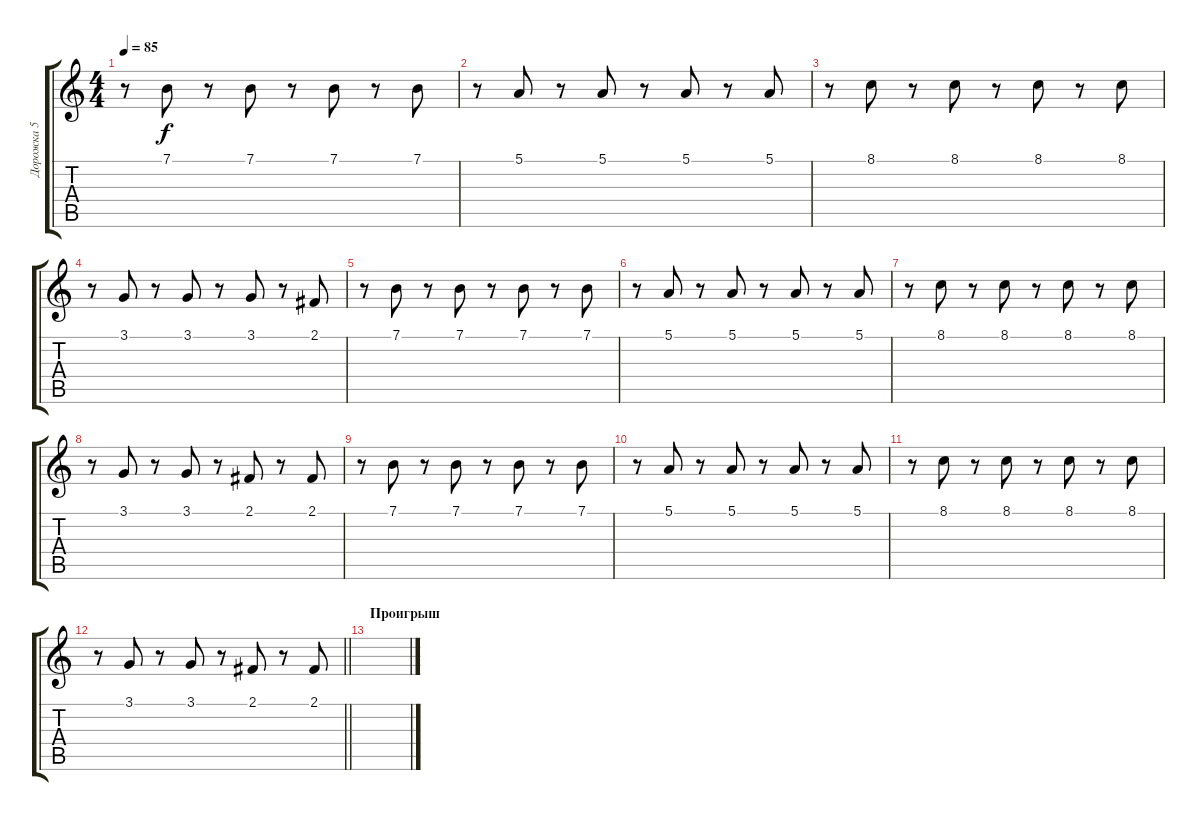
\track ("Дорожка 5" "Дорожка 5") {instrument orchestralharp}
\staff {score tabs}
\tuning (E4 B3 G3 D3 A2 E2) {hide}
\ts (4 4)
\tempo 85
\clef g2
\ks c
r.8{dy f} 7.1.8 r.8 7.1.8 r.8 7.1.8 r.8 7.1.8 |
r.8 5.1.8 r.8 5.1.8 r.8 5.1.8 r.8 5.1.8 |
r.8 8.1.8 r.8 8.1.8 r.8 8.1.8 r.8 8.1.8 |
r.8 3.1.8 r.8 3.1.8 r.8 3.1.8 r.8 2.1.8 |
r.8 7.1.8 r.8 7.1.8 r.8 7.1.8 r.8 7.1.8 |
r.8 5.1.8 r.8 5.1.8 r.8 5.1.8 r.8 5.1.8 |
r.8 8.1.8 r.8 8.1.8 r.8 8.1.8 r.8 8.1.8 |
r.8 3.1.8 r.8 3.1.8 r.8 2.1.8 r.8 2.1.8 |
r.8 7.1.8 r.8 7.1.8 r.8 7.1.8 r.8 7.1.8 |
r.8 5.1.8 r.8 5.1.8 r.8 5.1.8 r.8 5.1.8 |
r.8 8.1.8 r.8 8.1.8 r.8 8.1.8 r.8 8.1.8 |
\barLineRight lightlight
r.8 3.1.8 r.8 3.1.8 r.8 2.1.8 r.8 2.1.8 |
\section ("" "Проигрыш")
